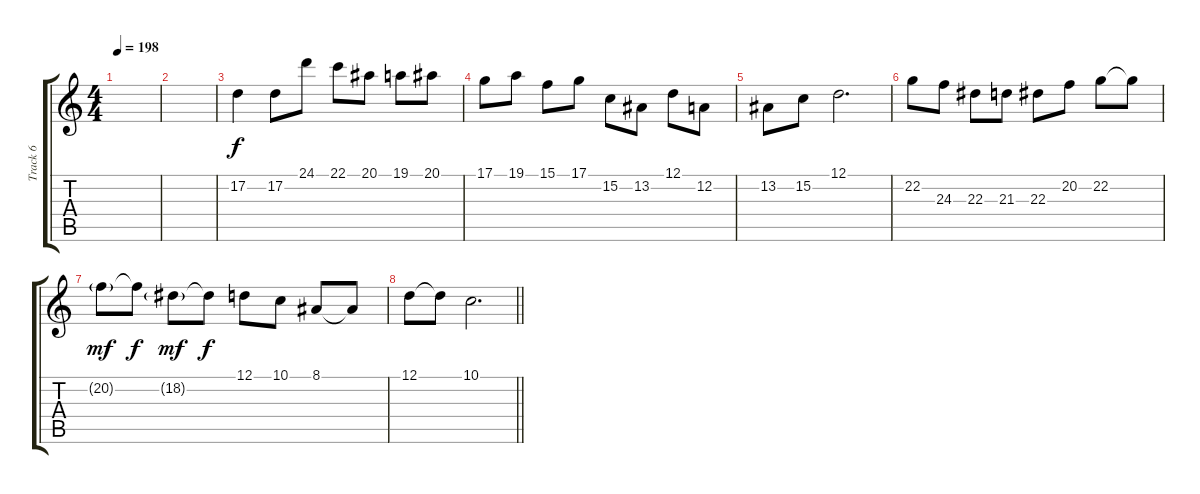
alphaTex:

\track ("Track 6" "Track 6") {instrument koto}
\staff {score tabs}
\tuning (D4 A3 F3 C3 G2 C2) {hide}
\ts (4 4)
\tempo 198
\clef g2
\ks c
|
|
17.2.4 17.2.8 24.1.8 22.1.8 20.1.8 19.1.8 20.1.8 |
17.1.8 19.1.8 15.1.8 17.1.8 15.2.8 13.2.8 12.1.8 12.2.8 |
13.2.8 15.2.8 12.1.2{d} |
22.2.8 24.3.8 22.3.8 21.3.8 22.3.8 20.2.8 22.2.8 22.2{t}.8 |
20.2{g}.8{dy mf} 20.2{t}.8{dy f} 18.2{g}.8{dy mf} 18.2{t}.8{dy f} 12.1.8 10.1.8 8.1.8 8.1{t}.8 |
\barLineRight lightlight
12.1.8 12.1{t}.8 10.1.2{d}
